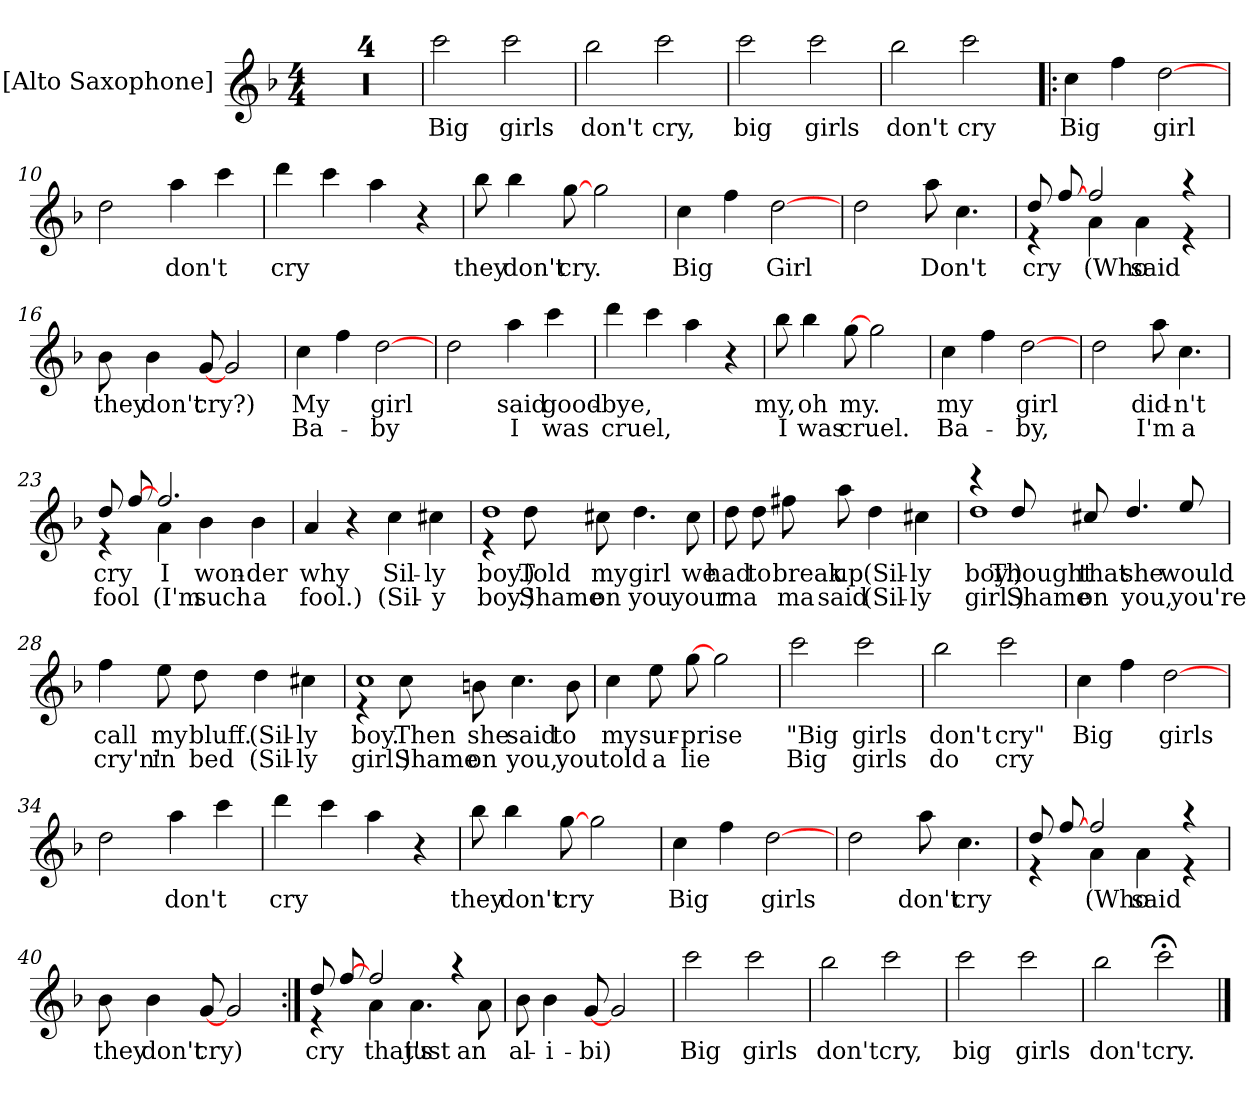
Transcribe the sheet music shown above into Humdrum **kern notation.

**kern	**text	**text
*part1	*part1	*part1
*staff1	*staff1	*staff1
*I"[Alto Saxophone]	*	*
*I'A Sax	*	*
*clefG2	*	*
*ITrd5c9	*	*
*k[b-e-a-d-]	*	*
*A-:	*	*
*M4/4	*	*
=1	=1	=1
1r	.	.
=2	=2	=2
1r	.	.
=3	=3	=3
1r	.	.
=4	=4	=4
1r	.	.
!!LO:LB:g=z
=5	=5	=5
2ee-	-Big	.
2ee-	-girls	.
=6	=6	=6
2dd-	-don't	.
2ee-	-cry,	.
=7	=7	=7
2ee-	-big	.
2ee-	-girls	.
=8	=8	=8
2dd-	-don't	.
2ee-	-cry	.
!!LO:LB:g=z
=9!|:	=9!|:	=9!|:
4e-	-Big	.
4a-	.	.
[2f	-girl	.
=10	=10	=10
2f	.	.
4cc	-don't	.
4ee-	.	.
=11	=11	=11
4ff	-cry	.
4ee-	.	.
4cc	.	.
4r	.	.
=12	=12	=12
8dd-L	-they	.
4dd-	-don't	.
[8b-	-cry.	.
2b-	.	.
!!LO:LB:g=z
=13	=13	=13
4e-	-Big	.
4a-	.	.
[2f	-Girl	.
=14	=14	=14
2f	.	.
8ccL	-Don't	.
4.e-	.	.
=15	=15	=15
*^	*	*
8fL	4r	-cry	.
[8a-	.	.	.
2a-	4c	-(Who	.
.	4c	-said	.
4r	4r	.	.
*v	*v	*	*
=16	=16	=16
8d-L	-they	.
4d-	-don't	.
[8B-	-cry?)	.
2B-	.	.
!!LO:LB:g=z
=17	=17	=17
4e-	-My	-Ba-
4a-	.	.
[2f	-girl	-by
=18	=18	=18
2f	.	.
4cc	-said	-I
4ee-	-good-	-was
=19	=19	=19
4ff	-bye,	-cruel,
4ee-	.	.
4cc	.	.
4r	.	.
=20	=20	=20
8dd-L	-my,	-I
4dd-	-oh	-was
[8b-	-my.	-cruel.
2b-	.	.
!!LO:LB:g=z
=21	=21	=21
4e-	-my	-Ba-
4a-	.	.
[2f	-girl	-by,
=22	=22	=22
2f	.	.
8ccL	-did-	-I'm
4.e-	-n't	-a
=23	=23	=23
*^	*	*
8fL	4r	-cry	-fool
[8a-	.	.	.
2.a-	4c	-I	-(I'm
.	4d-	-won-	-such
.	4d-	-der	-a
*v	*v	*	*
=24	=24	=24
4c	-why	-fool.)
4r	.	.
4e-	-Sil-	-(Sil-
4e	-ly	-y
!!LO:LB:g=z
=25	=25	=25
*^	*	*
1f	4r	-boy.)	-boy.)
.	8fL	-Told	-Shame
.	8e	-my	-on
.	4.f	-girl	-you
.	8e	-we	-your
*v	*v	*	*
=26	=26	=26
8fL	-had	-ma
8f	-to	.
8a	-break	-ma
8cc	-up	-said
4f	-(Sil-	-(Sil-
4e	-ly	-ly
=27	=27	=27
*^	*	*
4r	1f	-boy.)	-girl.)
8fL	.	-Thought	-Shame
8e	.	-that	-on
4.f	.	-she	-you,
8g	.	-would	-you're
*v	*v	*	*
=28	=28	=28
4a-	-call	-cry'n'
8gL	-my	-in
8f	-bluff.	-bed
4f	-(Sil-	-(Sil-
4e	-ly	-ly
!!LO:LB:g=z
=29	=29	=29
*^	*	*
1e-	4r	-boy.	-girl.)
.	8e-L	-Then	-Shame
.	8d	-she	-on
.	4.e-	-said	-you,
.	8d	-to	-you
*v	*v	*	*
=30	=30	=30
4e-	-my	-told
8gL	-sur-	-a
[8b-	-prise	-lie
2b-	.	.
=31	=31	=31
2ee-	-"Big	-Big
2ee-	-girls	-girls
=32	=32	=32
2dd-	-don't	-do
2ee-	-cry"	-cry
=33	=33	=33
4e-	-Big	.
4a-	.	.
[2f	-girls	.
=34	=34	=34
2f	.	.
4cc	-don't	.
4ee-	.	.
=35	=35	=35
4ff	-cry	.
4ee-	.	.
4cc	.	.
4r	.	.
=36	=36	=36
8dd-L	-they	.
4dd-	-don't	.
[8b-	-cry	.
2b-	.	.
=37	=37	=37
4e-	-Big	.
4a-	.	.
[2f	-girls	.
=38	=38	=38
2f	.	.
8ccL	-don't	.
4.e-	-cry	.
=39	=39	=39
*^	*	*
8fL	4r	.	.
[8a-	.	.	.
2a-	4c	-(Who	.
.	4c	-said	.
4r	4r	.	.
*v	*v	*	*
=40	=40	=40
8d-L	-they	.
4d-	-don't	.
[8B-	-cry)	.
2B-	.	.
=41:|!	=41:|!	=41:|!
*^	*	*
8fL	4r	-cry	.
[8a-	.	.	.
2a-	4c	-that's	.
.	4.c	-just	.
4r	.	.	.
.	8c	-an	.
*v	*v	*	*
=42	=42	=42
8d-L	-al-	.
4d-	-i-	.
[8B-	-bi)	.
2B-	.	.
=43	=43	=43
2ee-	-Big	.
2ee-	-girls	.
=44	=44	=44
2dd-	-don't	.
2ee-	-cry,	.
=45	=45	=45
2ee-	-big	.
2ee-	-girls	.
=46	=46	=46
2dd-	-don't	.
2ee-;	-cry.	.
==	==	==
*-	*-	*-
